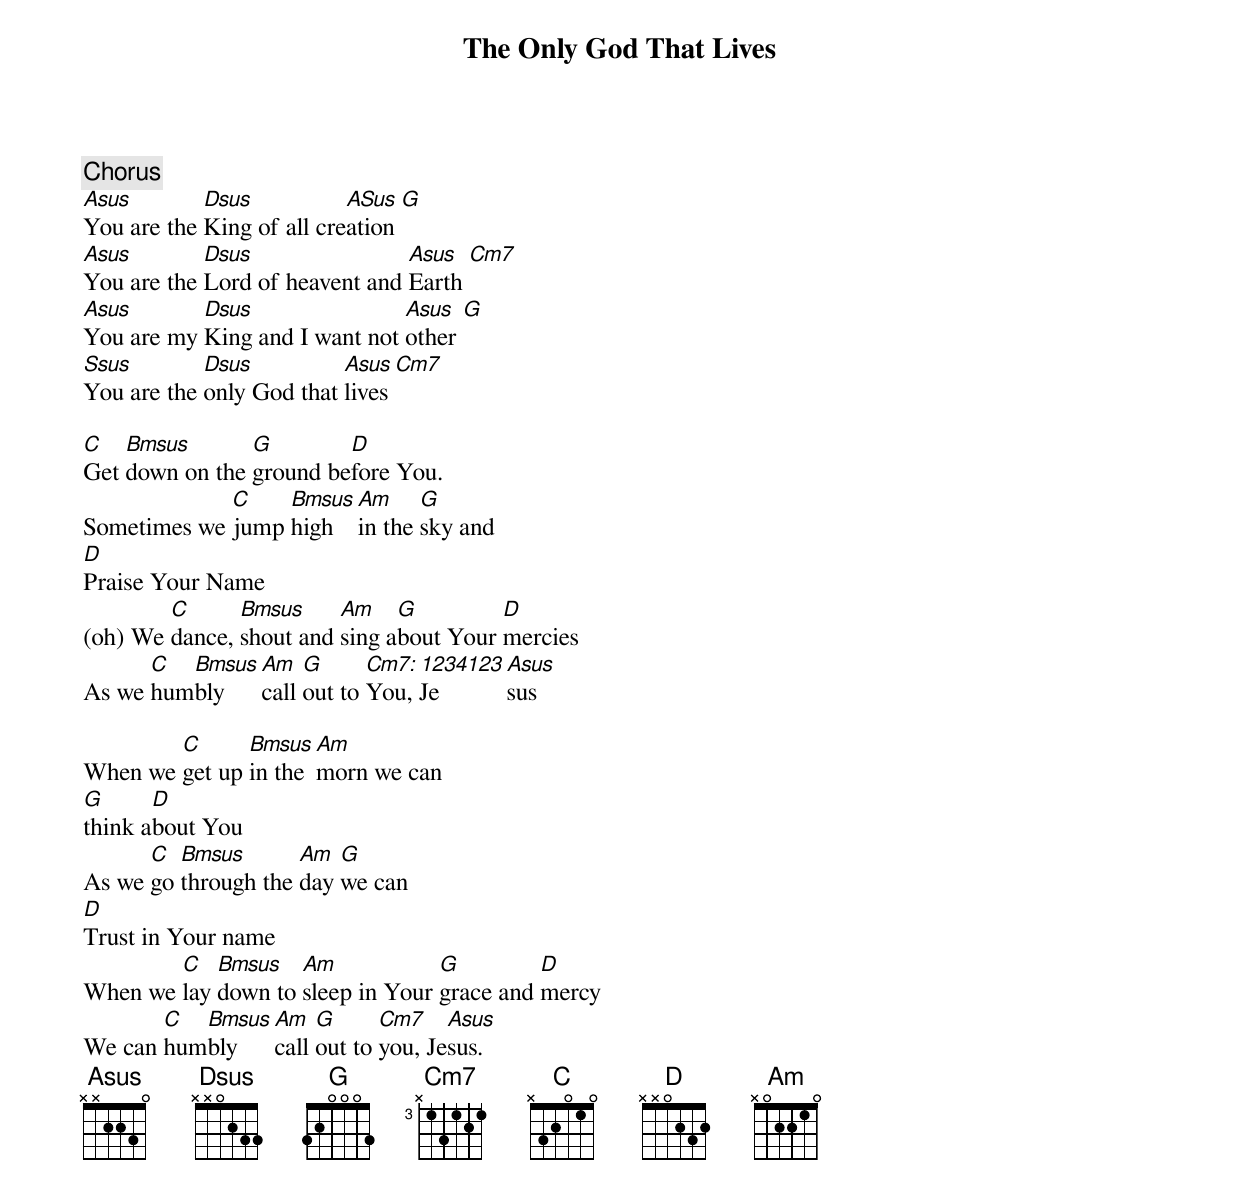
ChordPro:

{Title: The Only God That Lives}
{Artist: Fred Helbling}
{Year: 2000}

{Chorus}
[Asus]You are the [Dsus]King of all cre[ASus]ation [G]
[Asus]You are the [Dsus]Lord of heavent and [Asus]Earth [Cm7]
[Asus]You are my [Dsus]King and I want not [Asus]other [G]
[Ssus]You are the [Dsus]only God that [Asus]lives [Cm7]

{Verse 1}
[C]Get [Bmsus]down on the [G]ground be[D]fore You.
Sometimes we [C]jump [Bmsus]high [Am]in the [G]sky and
[D]Praise Your Name
(oh) We [C]dance, [Bmsus]shout and [Am]sing a[G]bout Your [D]mercies
As we [C]hum[Bmsus]bly [Am]call [G]out to [Cm7: 1234123]You, Je[Asus]sus

{Verse 2}
When we [C]get up [Bmsus]in the [Am]morn we can
[G]think a[D]bout You
As we [C]go [Bmsus]through the [Am]day [G]we can
[D]Trust in Your name
When we [C]lay [Bmsus]down to [Am]sleep in Your [G]grace and [D]mercy
We can [C]hum[Bmsus]bly [Am]call [G]out to [Cm7]you, Je[Asus]sus.
